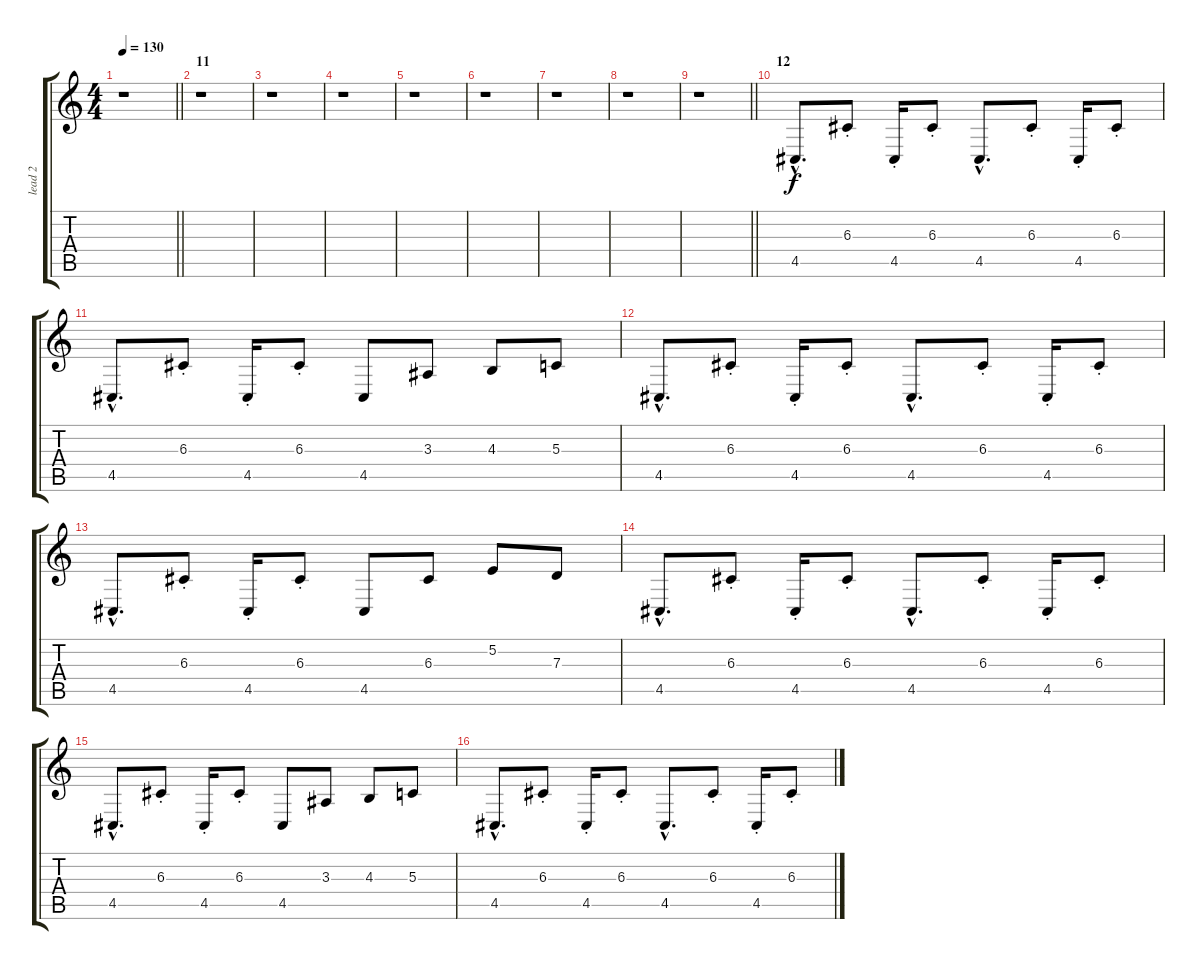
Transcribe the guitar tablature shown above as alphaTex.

\track ("lead 2" "lead 2") {instrument lead2sawtooth}
\staff {score tabs}
\tuning (E4 B3 G3 D3 A2 E2) {hide}
\ts (4 4)
\tempo 130
\clef g2
\barLineRight lightlight
\ks c
r.1{dy f} |
\section ("" "11")
r.1 |
r.1 |
r.1 |
r.1 |
r.1 |
r.1 |
r.1 |
\barLineRight lightlight
r.1 |
\section ("" "12")
4.5{hac}.8{d} 6.3{st}.8 4.5{st}.16 6.3{st}.8 4.5{hac}.8{d} 6.3{st}.8 4.5{st}.16 6.3{st}.8 |
4.5{hac}.8{d} 6.3{st}.8 4.5{st}.16 6.3{st}.8 4.5.8 3.3.8 4.3.8 5.3.8 |
4.5{hac}.8{d} 6.3{st}.8 4.5{st}.16 6.3{st}.8 4.5{hac}.8{d} 6.3{st}.8 4.5{st}.16 6.3{st}.8 |
4.5{hac}.8{d} 6.3{st}.8 4.5{st}.16 6.3{st}.8 4.5.8 6.3.8 5.2.8 7.3.8 |
4.5{hac}.8{d} 6.3{st}.8 4.5{st}.16 6.3{st}.8 4.5{hac}.8{d} 6.3{st}.8 4.5{st}.16 6.3{st}.8 |
4.5{hac}.8{d} 6.3{st}.8 4.5{st}.16 6.3{st}.8 4.5.8 3.3.8 4.3.8 5.3.8 |
4.5{hac}.8{d} 6.3{st}.8 4.5{st}.16 6.3{st}.8 4.5{hac}.8{d} 6.3{st}.8 4.5{st}.16 6.3{st}.8
